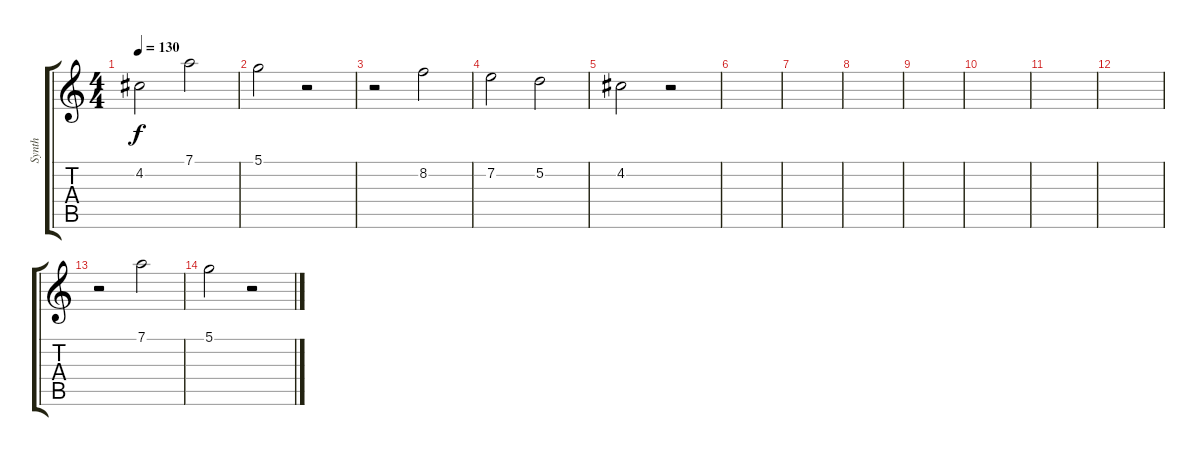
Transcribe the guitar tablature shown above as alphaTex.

\track ("Synth" "Synth") {instrument vibraphone}
\staff {score tabs}
\tuning (D5 A4 F4 C4 G3 D3) {hide}
\ts (4 4)
\tempo 130
\clef g2
\ks c
4.2.2{dy f} 7.1.2 |
5.1.2 r.2 |
r.2 8.2.2 |
7.2.2 5.2.2 |
4.2.2 r.2 |
|
|
|
|
|
|
|
r.2 7.1.2 |
5.1.2 r.2
